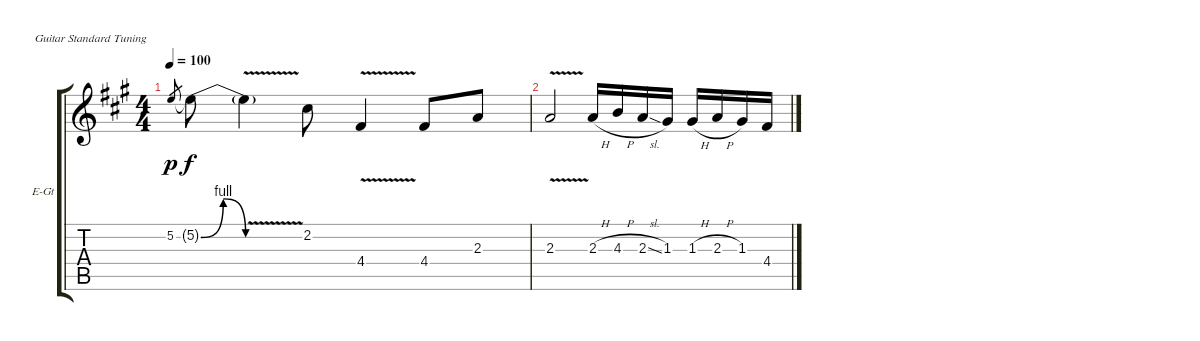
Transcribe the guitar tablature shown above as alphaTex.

\bracketExtendMode groupsimilarinstruments
\firstSystemTrackNameOrientation horizontal
\otherSystemsTrackNameOrientation horizontal
\track ("4 Guitar" "E-Gt") {instrument distortionguitar}
\staff {score tabs}
\tuning (E4 B3 G3 D3 A2 E2)
\ts (4 4)
\tempo 100
\clef g2
\scale
1.07062
\ks a
5.2.8{gr dy p} 5.2{be (bendrelease 0 0 10.2 4 20.4 4 30 0) t}.8{dy f} 5.2{v t}.4 2.2.8 4.4{v}.4 4.4.8 2.3.8 |
\scale
0.929382 2.3{v}.2 2.3{h}.16 4.3{h}.16 2.3{sl}.16 1.3.16 1.3{h}.16 2.3{h}.16 1.3.16 4.4.16 |
\scale
1.07062 |
\scale
0.929382 |
\scale
1.07062 |
\scale
0.929382 |
\scale
1.07062 |
\scale
0.929382 |
\scale
1.07062 |
\scale
0.929382 |
\scale
1.07062 |
\scale
0.929382 |
\scale
1.07062 |
\scale
0.929382 |
\scale
1.07062 |
\scale
0.929382
